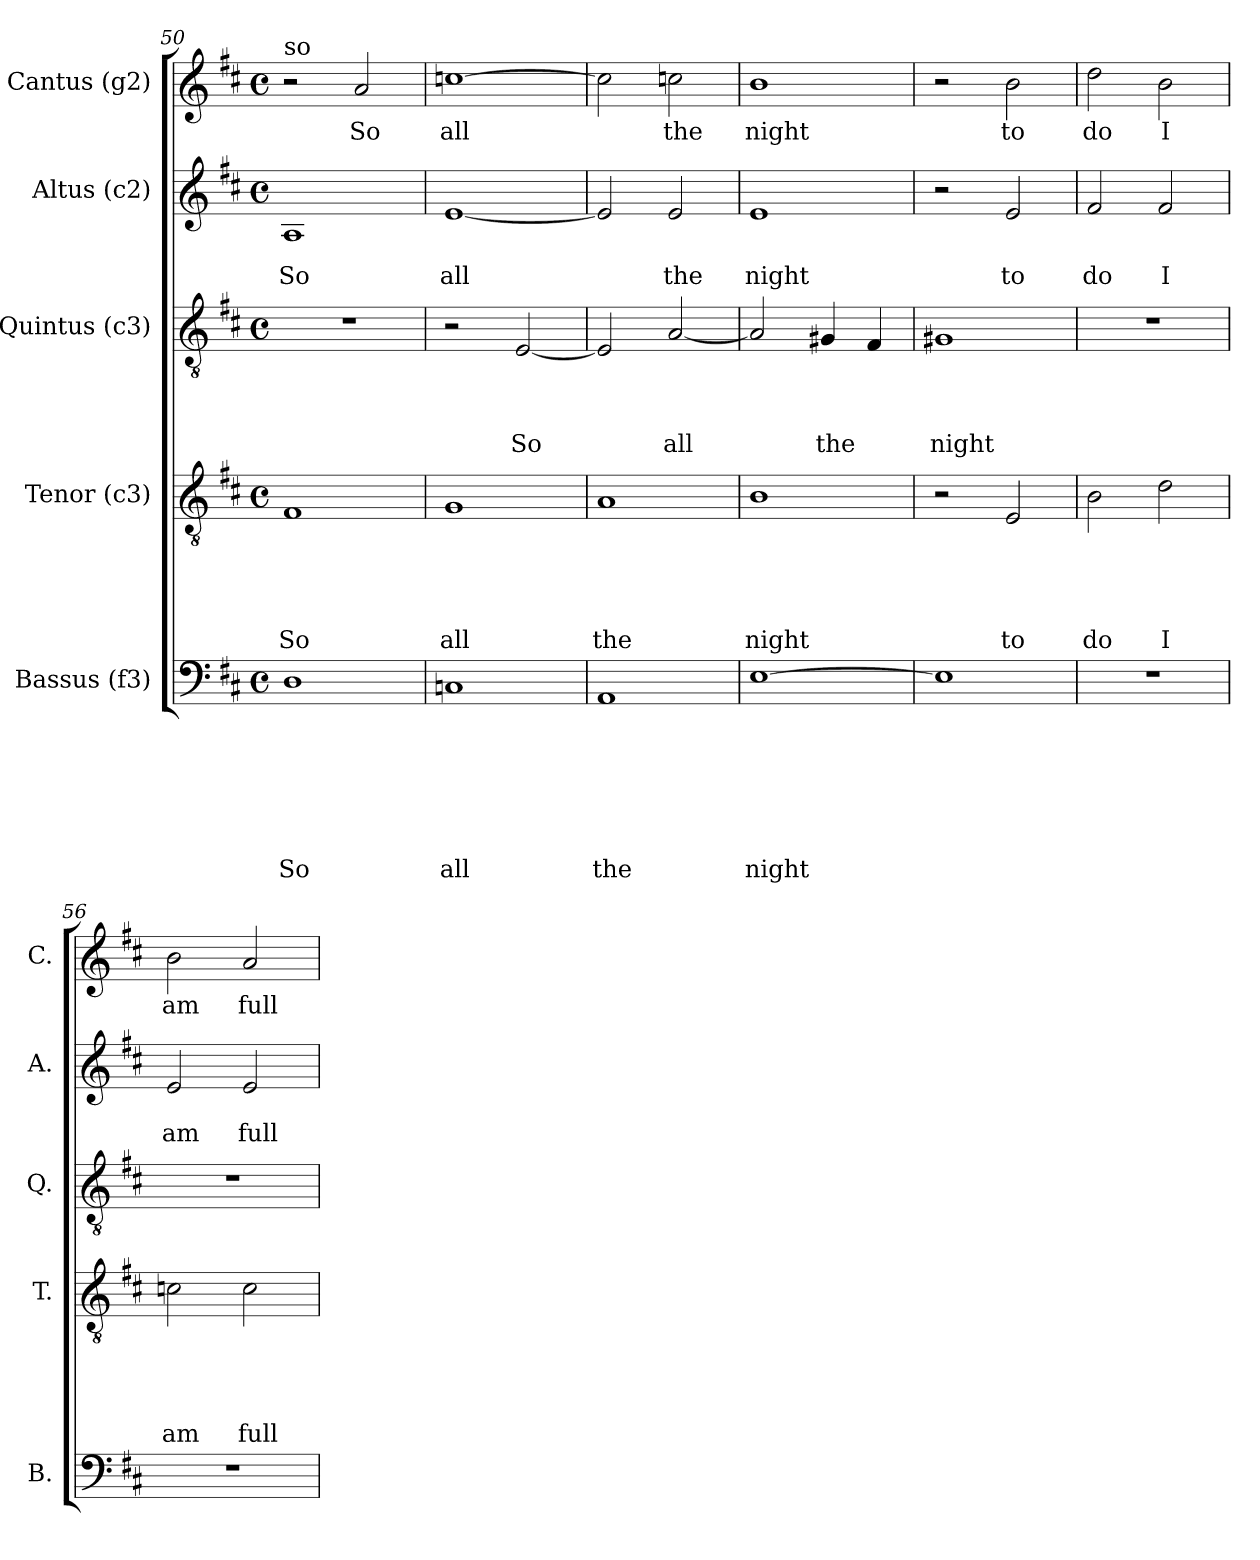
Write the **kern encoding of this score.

**kern	**text	**text	**text	**text	**text	**text	**text	**kern	**text	**text	**text	**text	**text	**kern	**text	**text	**text	**text	**kern	**text	**text	**kern	**text
*part5	*part5	*part5	*part5	*part5	*part5	*part5	*part5	*part4	*part4	*part4	*part4	*part4	*part4	*part3	*part3	*part3	*part3	*part3	*part2	*part2	*part2	*part1	*part1
*staff5	*staff5	*staff5	*staff5	*staff5	*staff5	*staff5	*staff5	*staff4	*staff4	*staff4	*staff4	*staff4	*staff4	*staff3	*staff3	*staff3	*staff3	*staff3	*staff2	*staff2	*staff2	*staff1	*staff1
*I"Bassus (f3)	*	*	*	*	*	*	*	*I"Tenor (c3)	*	*	*	*	*	*I"Quintus (c3)	*	*	*	*	*I"Altus (c2)	*	*	*I"Cantus (g2)	*
*I'B.	*	*	*	*	*	*	*	*I'T.	*	*	*	*	*	*I'Q.	*	*	*	*	*I'A.	*	*	*I'C.	*
!!LO:LB:g=z
*clefF4	*	*	*	*	*	*	*	*clefGv2	*	*	*	*	*	*clefGv2	*	*	*	*	*clefG2	*	*	*clefG2	*
*k[f#c#]	*	*	*	*	*	*	*	*k[f#c#]	*	*	*	*	*	*k[f#c#]	*	*	*	*	*k[f#c#]	*	*	*k[f#c#]	*
*D:	*	*	*	*	*	*	*	*D:	*	*	*	*	*	*D:	*	*	*	*	*D:	*	*	*D:	*
*M4/4	*	*	*	*	*	*	*	*M4/4	*	*	*	*	*	*M4/4	*	*	*	*	*M4/4	*	*	*M4/4	*
*met(c)	*	*	*	*	*	*	*	*met(c)	*	*	*	*	*	*met(c)	*	*	*	*	*met(c)	*	*	*met(c)	*
=50	=50	=50	=50	=50	=50	=50	=50	=50	=50	=50	=50	=50	=50	=50	=50	=50	=50	=50	=50	=50	=50	=50	=50
!	!	!	!	!	!	!	!	!	!	!	!	!	!	!	!	!	!	!	!	!	!	!LO:TX:a:t=so	!
!	!	!	!	!	!	!	!LO:LY:b	!	!	!	!	!	!LO:LY:b	!	!	!	!	!	!	!	!LO:LY:b	!	!
1D	.	.	.	.	.	.	So	1F#	.	.	.	.	So	1r	.	.	.	.	1A	.	So	2r	.
!	!	!	!	!	!	!	!	!	!	!	!	!	!	!	!	!	!	!	!	!	!	!	!LO:LY:b
.	.	.	.	.	.	.	.	.	.	.	.	.	.	.	.	.	.	.	.	.	.	2a/	So
=51	=51	=51	=51	=51	=51	=51	=51	=51	=51	=51	=51	=51	=51	=51	=51	=51	=51	=51	=51	=51	=51	=51	=51
!	!	!	!	!	!	!	!LO:LY:b	!	!	!	!	!	!LO:LY:b	!	!	!	!	!	!	!	!LO:LY:b	!	!LO:LY:b
1Cn	.	.	.	.	.	.	all	1G	.	.	.	.	all	2r	.	.	.	.	[<1e	.	all	[>1ccn	all
!	!	!	!	!	!	!	!	!	!	!	!	!	!	!	!	!	!	!LO:LY:b	!	!	!	!	!
.	.	.	.	.	.	.	.	.	.	.	.	.	.	[<2E/	.	.	.	So	.	.	.	.	.
=52	=52	=52	=52	=52	=52	=52	=52	=52	=52	=52	=52	=52	=52	=52	=52	=52	=52	=52	=52	=52	=52	=52	=52
!	!	!	!	!	!	!	!LO:LY:b	!	!	!	!	!	!LO:LY:b	!	!	!	!	!	!	!	!	!	!
1AA	.	.	.	.	.	.	the	1A	.	.	.	.	the	2E/]	.	.	.	.	2e/]	.	.	2cc\]	.
!	!	!	!	!	!	!	!	!	!	!	!	!	!	!	!	!	!	!LO:LY:b	!	!	!LO:LY:b	!	!LO:LY:b
.	.	.	.	.	.	.	.	.	.	.	.	.	.	[<2A/	.	.	.	all	2e/	.	the	2ccn\	the
=53	=53	=53	=53	=53	=53	=53	=53	=53	=53	=53	=53	=53	=53	=53	=53	=53	=53	=53	=53	=53	=53	=53	=53
!	!	!	!	!	!	!	!LO:LY:b	!	!	!	!	!	!LO:LY:b	!	!	!	!	!	!	!	!LO:LY:b	!	!LO:LY:b
[>1E	.	.	.	.	.	.	night	1B	.	.	.	.	night	2A/]	.	.	.	.	1e	.	night	1b	night
!	!	!	!	!	!	!	!	!	!	!	!	!	!	!	!	!	!	!LO:LY:b	!	!	!	!	!
.	.	.	.	.	.	.	.	.	.	.	.	.	.	4G#X/	.	.	.	the	.	.	.	.	.
.	.	.	.	.	.	.	.	.	.	.	.	.	.	4F#/	.	.	.	.	.	.	.	.	.
=54	=54	=54	=54	=54	=54	=54	=54	=54	=54	=54	=54	=54	=54	=54	=54	=54	=54	=54	=54	=54	=54	=54	=54
!	!	!	!	!	!	!	!	!	!	!	!	!	!	!	!	!	!	!LO:LY:b	!	!	!	!	!
1E]	.	.	.	.	.	.	.	2r	.	.	.	.	.	1G#X	.	.	.	night	2r	.	.	2r	.
!	!	!	!	!	!	!	!	!	!	!	!	!	!LO:LY:b	!	!	!	!	!	!	!	!LO:LY:b	!	!LO:LY:b
.	.	.	.	.	.	.	.	2E/	.	.	.	.	to	.	.	.	.	.	2e/	.	to	2b\	to
=55	=55	=55	=55	=55	=55	=55	=55	=55	=55	=55	=55	=55	=55	=55	=55	=55	=55	=55	=55	=55	=55	=55	=55
!	!	!	!	!	!	!	!	!	!	!	!	!	!LO:LY:b	!	!	!	!	!	!	!	!LO:LY:b	!	!LO:LY:b
1r	.	.	.	.	.	.	.	2B\	.	.	.	.	do	1r	.	.	.	.	2f#/	.	do	2dd\	do
!	!	!	!	!	!	!	!	!	!	!	!	!	!LO:LY:b	!	!	!	!	!	!	!	!LO:LY:b	!	!LO:LY:b
.	.	.	.	.	.	.	.	2d\	.	.	.	.	I	.	.	.	.	.	2f#/	.	I	2b\	I
=56	=56	=56	=56	=56	=56	=56	=56	=56	=56	=56	=56	=56	=56	=56	=56	=56	=56	=56	=56	=56	=56	=56	=56
!	!	!	!	!	!	!	!	!	!	!	!	!	!LO:LY:b	!	!	!	!	!	!	!	!LO:LY:b	!	!LO:LY:b
1r	.	.	.	.	.	.	.	2cn\	.	.	.	.	am	1r	.	.	.	.	2e/	.	am	2b\	am
!	!	!	!	!	!	!	!	!	!	!	!	!	!LO:LY:b	!	!	!	!	!	!	!	!LO:LY:b	!	!LO:LY:b
.	.	.	.	.	.	.	.	2c\	.	.	.	.	full	.	.	.	.	.	2e/	.	full	2a/	full
=	=	=	=	=	=	=	=	=	=	=	=	=	=	=	=	=	=	=	=	=	=	=	=
*-	*-	*-	*-	*-	*-	*-	*-	*-	*-	*-	*-	*-	*-	*-	*-	*-	*-	*-	*-	*-	*-	*-	*-
